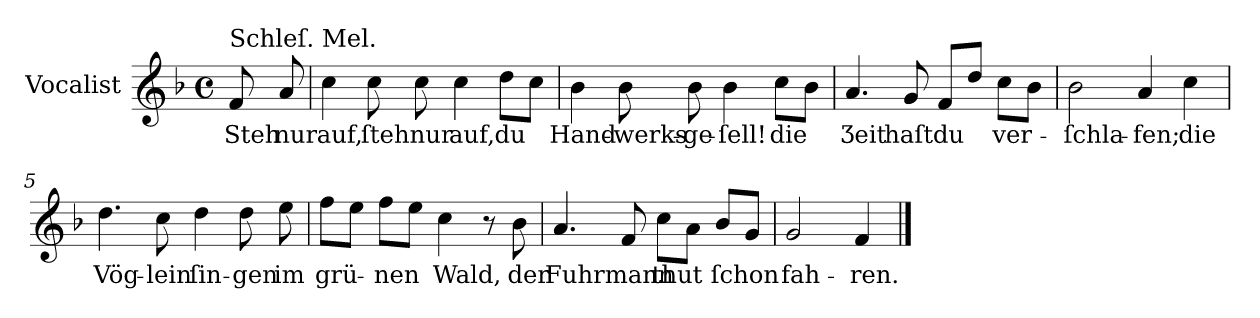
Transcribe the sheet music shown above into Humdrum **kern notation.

**kern	**text
*part1	*part1
*staff1	*staff1
*I"Vocalist	*
*k[b-]	*
*F:	*
*M4/4	*
*met(c)	*
=	=
!LO:TX:a:t=Schleſ. Mel.	!
8f	Steh
8a	nur
=1	=1
4cc	auf,
8cc	ſteh
8cc	nur
4cc	auf,
8ddL	du
8ccJ	.
=2	=2
4b-	Hand-
8b-	-werks-
8b-	-ge-
4b-	-ſell!
8ccL	die
8b-J	.
=3	=3
4.a	Ʒeit
8g	haſt
8fL	du
8ddJ	.
8ccL	ver-
8b-J	.
=4	=4
2b-	-ſchla-
4a	-fen;
4cc	die
=5	=5
4.dd	Vög-
8cc	-lein
4dd	ſin-
8dd	-gen
8ee	im
=6	=6
8ffL	grü-
8eeJ	.
8ffL	-nen
8eeJ	.
4cc	Wald,
8r	.
8b-	der
=7	=7
4.a	Fuhrmann
8f	.
8ccL	thut
8aJ	.
8b-L	ſchon
8gJ	.
=8	=8
2g	fah-
4f	-ren.
==	==
*-	*-
